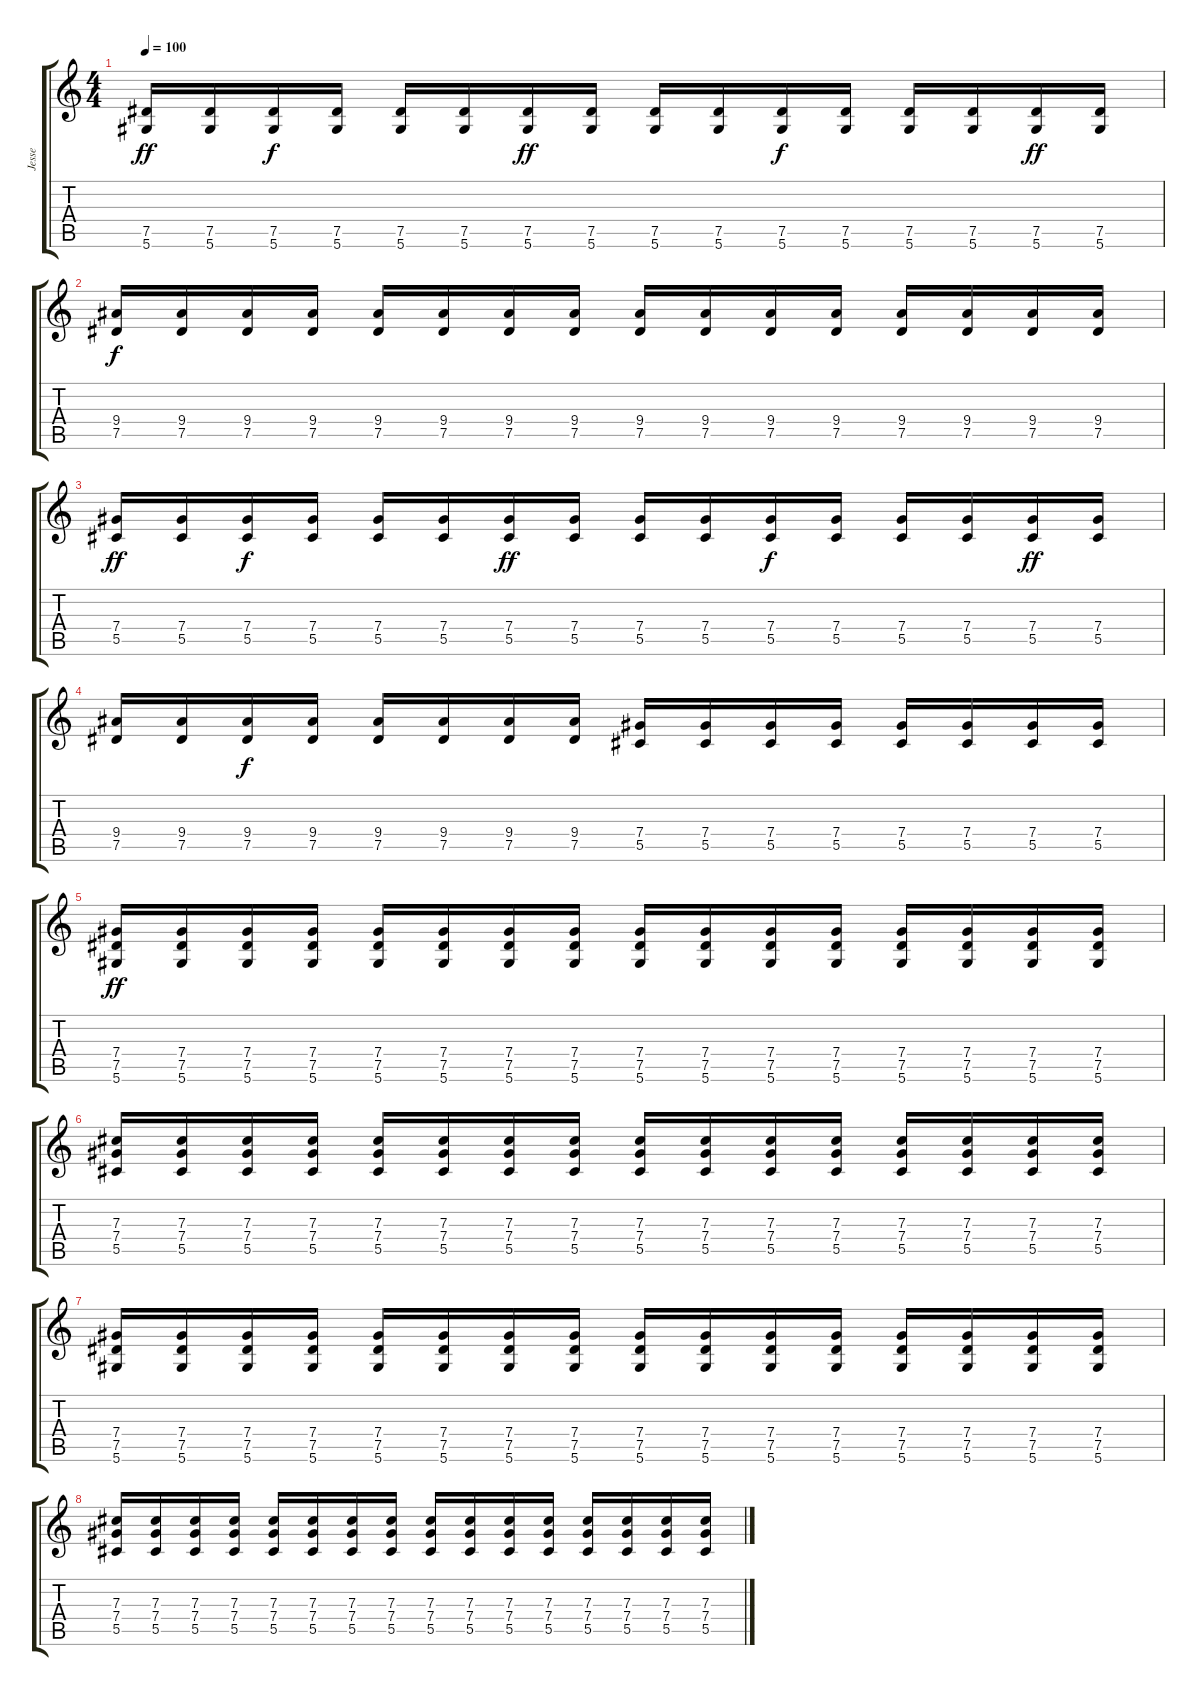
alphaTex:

\track ("Jesse" "Jesse") {instrument distortionguitar}
\staff {score tabs}
\tuning (Eb4 Bb3 Gb3 Db3 Ab2 Eb2) {hide}
\ts (4 4)
\tempo 100
\clef g2
\ks c
(7.5 5.6).16{dy ff} (7.5 5.6).16 (7.5 5.6).16{dy f} (7.5 5.6).16 (7.5 5.6).16 (7.5 5.6).16 (7.5 5.6).16{dy ff} (7.5 5.6).16 (7.5 5.6).16 (7.5 5.6).16 (7.5 5.6).16{dy f} (7.5 5.6).16 (7.5 5.6).16 (7.5 5.6).16 (7.5 5.6).16{dy ff} (7.5 5.6).16 |
(9.4 7.5).16{dy f} (9.4 7.5).16 (9.4 7.5).16 (9.4 7.5).16 (9.4 7.5).16 (9.4 7.5).16 (9.4 7.5).16 (9.4 7.5).16 (9.4 7.5).16 (9.4 7.5).16 (9.4 7.5).16 (9.4 7.5).16 (9.4 7.5).16 (9.4 7.5).16 (9.4 7.5).16 (9.4 7.5).16 |
(7.4 5.5).16{dy ff} (7.4 5.5).16 (7.4 5.5).16{dy f} (7.4 5.5).16 (7.4 5.5).16 (7.4 5.5).16 (7.4 5.5).16{dy ff} (7.4 5.5).16 (7.4 5.5).16 (7.4 5.5).16 (7.4 5.5).16{dy f} (7.4 5.5).16 (7.4 5.5).16 (7.4 5.5).16 (7.4 5.5).16{dy ff} (7.4 5.5).16 |
(9.4 7.5).16 (9.4 7.5).16 (9.4 7.5).16{dy f} (9.4 7.5).16 (9.4 7.5).16 (9.4 7.5).16 (9.4 7.5).16 (9.4 7.5).16 (7.4 5.5).16 (7.4 5.5).16 (7.4 5.5).16 (7.4 5.5).16 (7.4 5.5).16 (7.4 5.5).16 (7.4 5.5).16 (7.4 5.5).16 |
(7.4 7.5 5.6).16{dy ff instrument distortionguitar} (7.4 7.5 5.6).16 (7.4 7.5 5.6).16 (7.4 7.5 5.6).16 (7.4 7.5 5.6).16 (7.4 7.5 5.6).16 (7.4 7.5 5.6).16 (7.4 7.5 5.6).16 (7.4 7.5 5.6).16 (7.4 7.5 5.6).16 (7.4 7.5 5.6).16 (7.4 7.5 5.6).16 (7.4 7.5 5.6).16 (7.4 7.5 5.6).16 (7.4 7.5 5.6).16 (7.4 7.5 5.6).16 |
(7.3 7.4 5.5).16 (7.3 7.4 5.5).16 (7.3 7.4 5.5).16 (7.3 7.4 5.5).16 (7.3 7.4 5.5).16 (7.3 7.4 5.5).16 (7.3 7.4 5.5).16 (7.3 7.4 5.5).16 (7.3 7.4 5.5).16 (7.3 7.4 5.5).16 (7.3 7.4 5.5).16 (7.3 7.4 5.5).16 (7.3 7.4 5.5).16 (7.3 7.4 5.5).16 (7.3 7.4 5.5).16 (7.3 7.4 5.5).16 |
(7.4 7.5 5.6).16{instrument distortionguitar} (7.4 7.5 5.6).16 (7.4 7.5 5.6).16 (7.4 7.5 5.6).16 (7.4 7.5 5.6).16 (7.4 7.5 5.6).16 (7.4 7.5 5.6).16 (7.4 7.5 5.6).16 (7.4 7.5 5.6).16 (7.4 7.5 5.6).16 (7.4 7.5 5.6).16 (7.4 7.5 5.6).16 (7.4 7.5 5.6).16 (7.4 7.5 5.6).16 (7.4 7.5 5.6).16 (7.4 7.5 5.6).16 |
(7.3 7.4 5.5).16 (7.3 7.4 5.5).16 (7.3 7.4 5.5).16 (7.3 7.4 5.5).16 (7.3 7.4 5.5).16 (7.3 7.4 5.5).16 (7.3 7.4 5.5).16 (7.3 7.4 5.5).16 (7.3 7.4 5.5).16 (7.3 7.4 5.5).16 (7.3 7.4 5.5).16 (7.3 7.4 5.5).16 (7.3 7.4 5.5).16 (7.3 7.4 5.5).16 (7.3 7.4 5.5).16 (7.3 7.4 5.5).16
